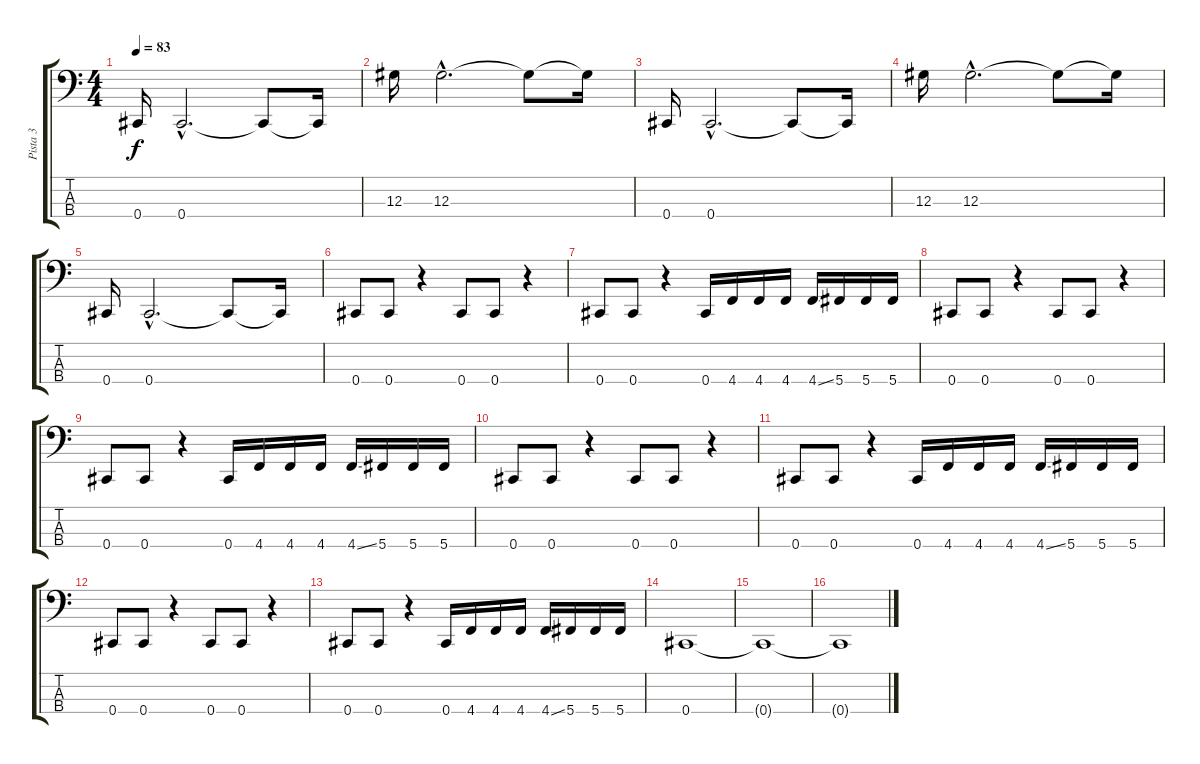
\track ("Pista 3" "Pista 3") {instrument electricbassfinger}
\staff {score tabs}
\tuning (Gb2 Db2 Ab1 Db1) {hide}
\ts (4 4)
\tempo 83
\clef f4
\ks c
0.4.16{dy f} 0.4{hac}.2{d} 0.4{t}.8 0.4{t}.16 |
12.3.16 12.3{hac}.2{d} 12.3{t}.8 12.3{t}.16 |
0.4.16 0.4{hac}.2{d} 0.4{t}.8 0.4{t}.16 |
12.3.16 12.3{hac}.2{d} 12.3{t}.8 12.3{t}.16 |
0.4.16 0.4{hac}.2{d} 0.4{t}.8 0.4{t}.16 |
0.4.8 0.4.8 r.4 0.4.8 0.4.8 r.4 |
0.4.8 0.4.8 r.4 0.4.16 4.4.16 4.4.16 4.4.16 4.4{ss}.16 5.4.16 5.4.16 5.4.16 |
0.4.8 0.4.8 r.4 0.4.8 0.4.8 r.4 |
0.4.8 0.4.8 r.4 0.4.16 4.4.16 4.4.16 4.4.16 4.4{ss}.16 5.4.16 5.4.16 5.4.16 |
0.4.8 0.4.8 r.4 0.4.8 0.4.8 r.4 |
0.4.8 0.4.8 r.4 0.4.16 4.4.16 4.4.16 4.4.16 4.4{ss}.16 5.4.16 5.4.16 5.4.16 |
0.4.8 0.4.8 r.4 0.4.8 0.4.8 r.4 |
0.4.8 0.4.8 r.4 0.4.16 4.4.16 4.4.16 4.4.16 4.4{ss}.16 5.4.16 5.4.16 5.4.16 |
0.4.1 |
0.4{t}.1 |
0.4{t}.1
